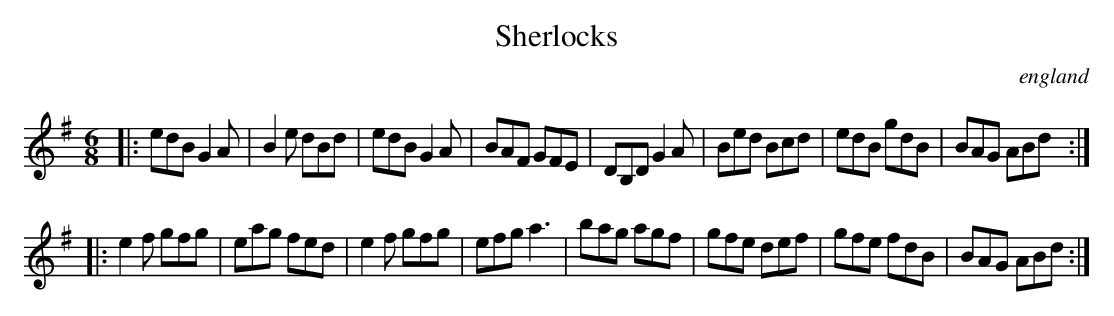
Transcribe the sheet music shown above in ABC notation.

X:1
T:Sherlocks
O:england
M:6/8
K:G
|: edB G2A | B2e dBd | edB G2A | BAF GFE | DB,D G2A | Bed Bcd | edB gdB | BAG ABd :|
|: e2f gfg | eag fed | e2f gfg | efg a3 | bag agf | gfe def | gfe fdB | BAG ABd :|
